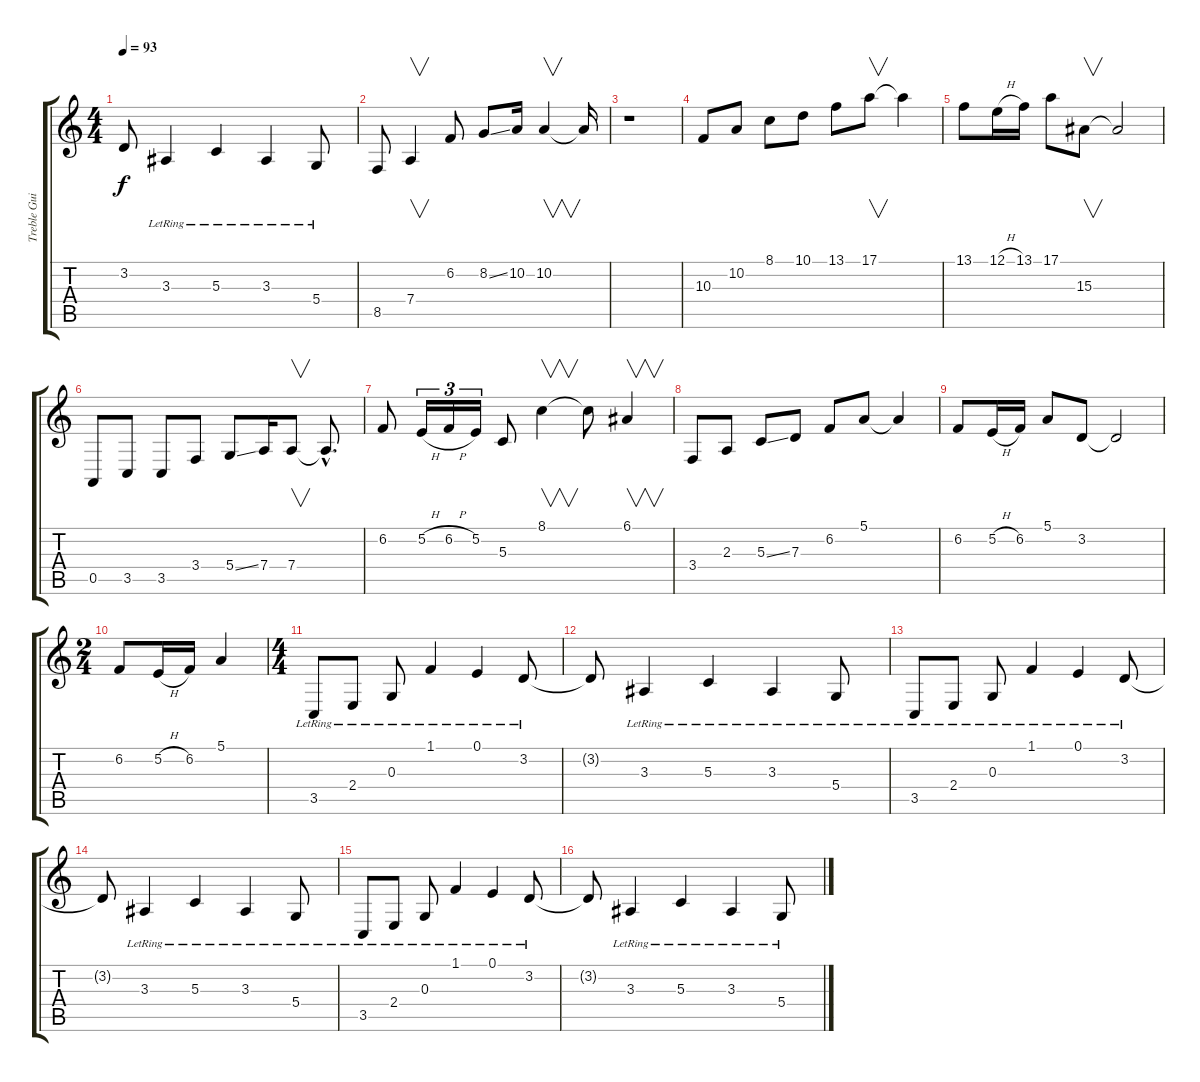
\track ("Treble Guitar" "Treble Gui") {instrument harpsichord}
\staff {score tabs}
\tuning (E4 B3 G3 D3 A2 E2) {hide}
\ts (4 4)
\tempo 93
\clef g2
\ks c
3.2{t}.8{dy f} 3.3{lr}.4 5.3{lr}.4 3.3{lr}.4 5.4{lr}.8 |
8.5.8{volume 6} 7.4.4{v} 6.2.8 8.2{ss}.8 10.2.16 10.2.4{v} 10.2{t}.16 |
r.1 |
10.3.8 10.2.8 8.1.8 10.1.8 13.1.8 17.1.8{v} 17.1{t}.4 |
13.1.8 12.1{h}.16 13.1.16 17.1.8 15.3.8{v} 15.3{t}.2 |
0.5.8 3.5.8 3.5.8 3.4.8 5.4{ss}.8 7.4.16 7.4.8{v} 7.4{hac t}.8{d} |
6.2.8 5.2{h}.16{tu (3 2)} 6.2{h}.16{tu (3 2)} 5.2.16{tu (3 2)} 5.3.8 8.1.4{v} 8.1{t}.8 6.1.4{v} |
3.4.8 2.3.8 5.3{ss}.8 7.3.8 6.2.8 5.1.8 5.1{t}.4 |
6.2.8 5.2{h}.16 6.2.16 5.1.8 3.2.8 3.2{t}.2 |
\ts (2 4)
6.2.8 5.2{h}.16 6.2.16 5.1.4 |
\ts (4 4)
3.5{lr}.8{volume 13} 2.4{lr}.8 0.3{lr}.8 1.1{lr}.4 0.1{lr}.4 3.2{lr}.8 |
3.2{t}.8 3.3{lr}.4 5.3{lr}.4 3.3{lr}.4 5.4{lr}.8 |
3.5{lr}.8 2.4{lr}.8 0.3{lr}.8 1.1{lr}.4 0.1{lr}.4 3.2{lr}.8 |
3.2{t}.8 3.3{lr}.4 5.3{lr}.4 3.3{lr}.4 5.4{lr}.8 |
3.5{lr}.8 2.4{lr}.8 0.3{lr}.8 1.1{lr}.4 0.1{lr}.4 3.2{lr}.8 |
3.2{t}.8 3.3{lr}.4 5.3{lr}.4 3.3{lr}.4 5.4{lr}.8
